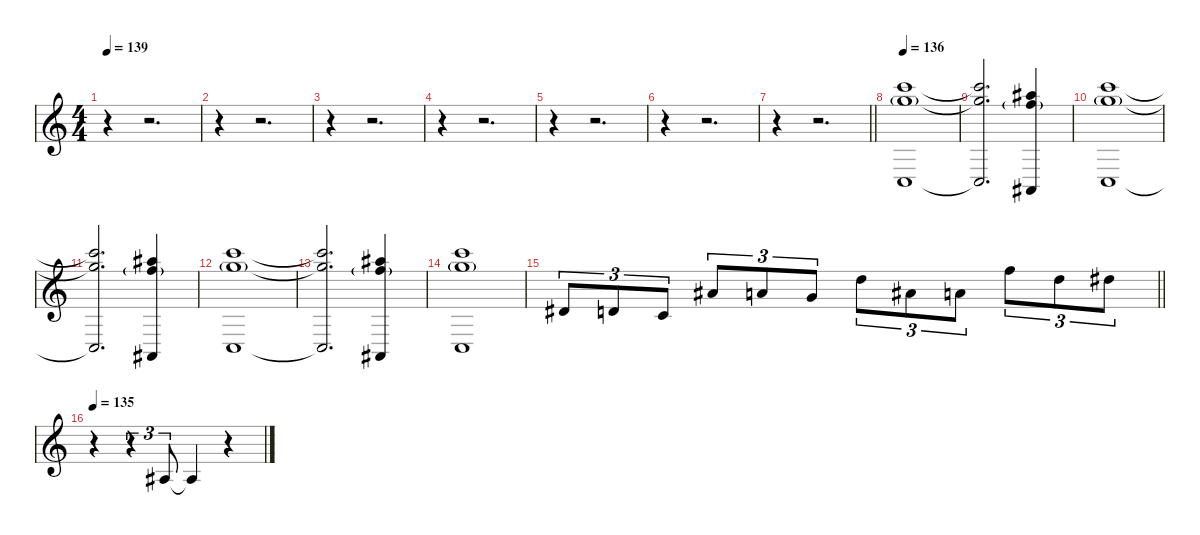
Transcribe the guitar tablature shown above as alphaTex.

\defaultSystemsLayout 4
\hideDynamics
\bracketExtendMode nobrackets
\singleTrackTrackNamePolicy hidden
\multiTrackTrackNamePolicy hidden
\otherSystemsTrackNameOrientation horizontal
\track ("Jamie Meyer" "vln.") {instrument stringensemble2}
\staff {score}
\tuning (E4 C4 G3 C3 G2 C2)
\ts (4 4)
\tempo 139
\clef g2
\ks c
r.4{dy f beam Down} r.2{d beam Down} |
r.4{beam Down} r.2{d beam Down} |
r.4{beam Down} r.2{d beam Down} |
r.4{beam Down} r.2{d beam Down} |
r.4{beam Down} r.2{d beam Down} |
r.4{beam Down} r.2{d beam Down} |
\barLineRight lightlight
r.4{beam Down} r.2{d beam Down} |
\tempo 136
(20.1 19.2{g} 0.4).1{beam Up} |
(20.1{t} 19.2{t} 0.4{t}).2{d beam Up} (18.1{acc #} 17.2{g} 3.5{acc #}).4{beam Up} |
(20.1 19.2{g} 0.4).1{beam Up} |
(20.1{t} 19.2{t} 0.4{t}).2{d beam Up} (18.1{acc #} 17.2{g} 3.5{acc #}).4{beam Up} |
(20.1 19.2{g} 0.4).1{beam Up} |
(20.1{t} 19.2{t} 0.4{t}).2{d beam Up} (18.1{acc #} 17.2{g} 3.5{acc #}).4{beam Up} |
(20.1 19.2{g} 0.4).1{beam Up} |
\barLineRight lightlight
15.4{acc #}.8{tu (3 2) instrument churchorgan beam Up} 14.4.8{tu (3 2) beam Up} 12.4.8{tu (3 2) beam Up} 15.3{acc #}.8{tu (3 2) beam Up} 14.3.8{tu (3 2) beam Up} 12.3.8{tu (3 2) beam Up} 14.2.8{tu (3 2) beam Down} 15.3{acc #}.8{tu (3 2) beam Down} 14.3.8{tu (3 2) beam Down} 17.2.8{tu (3 2) beam Down} 14.2.8{tu (3 2) beam Down} 15.2{acc #}.8{tu (3 2) beam Down} |
\tempo 135
r.4{instrument stringensemble2 beam Down} r.4{tu (3 2) beam Down} 15.5{acc #}.8{tu (3 2) beam Up} 15.5{t acc #}.4{beam Up} r.4{beam Up}
